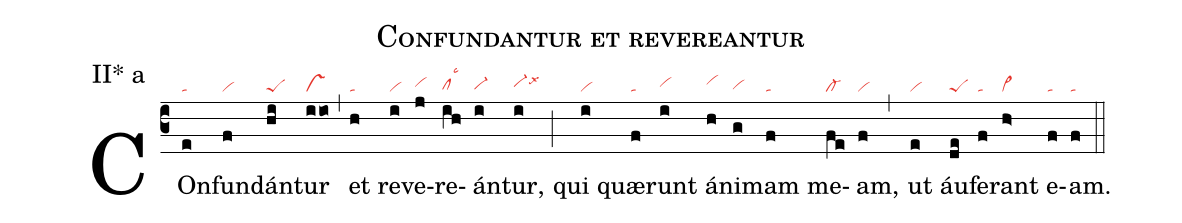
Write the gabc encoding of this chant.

name: Confundantur et revereantur;
annotation: II* a;
mode: 2;
nabc-lines: 1;
%%
(c3)
COn(e|ta)fun(f|vi)dán(hi|peS)tur(iio|vs) (,)
et(h|ta) re(i|vi)ve(j|vihh)re(ih|clhglsc3)án(i|vi-hg)tur,(i|vi-hhlsx6)  (;)
qui(i|vi) quæ(f|ta)runt(i|vihh) á(h|vihi)ni(g|vihg)mam(f|ta) me(fe|cl-)am,(f|vi) (,)
ut(e|vi) áu(de|peS)fe(f|ta)rant(h>|vi>) e(f|ta)am.(f|ta) (::)
